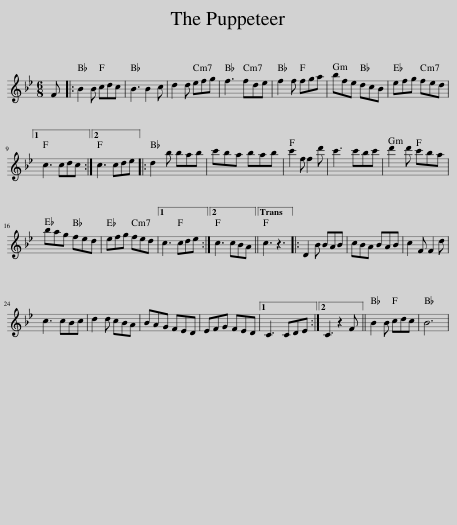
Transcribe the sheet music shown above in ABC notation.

X:1
L:1/8
M:6/8
I:linebreak $
K:Bb
V:1 treble
V:1
 F |: B2 B cdc | B3 B2 c | d2 d efg | f3 fde | %5
 f2 f fga | bfe dcB | efg fed |1$ c3 cdc :|2 c3 cde |: %10
 d2 b bab | c'ba bab | c'2 f f2 d' | c'3 c'bc' | d'2 d' c'ba |$ %15
 bag fed | efg fed |1 c3 cde :|2 c3 cBA ||33 c3 z3 |: %20
 D2 B BAB | cBA BAB | c2 F F2 d |$ c3 cBc | d2 d cBA | %25
 BAG FED | EFG FED |1 C3 CDE :|2 C3 z2 F || B2 B cdc | %30
 B6 | %31
